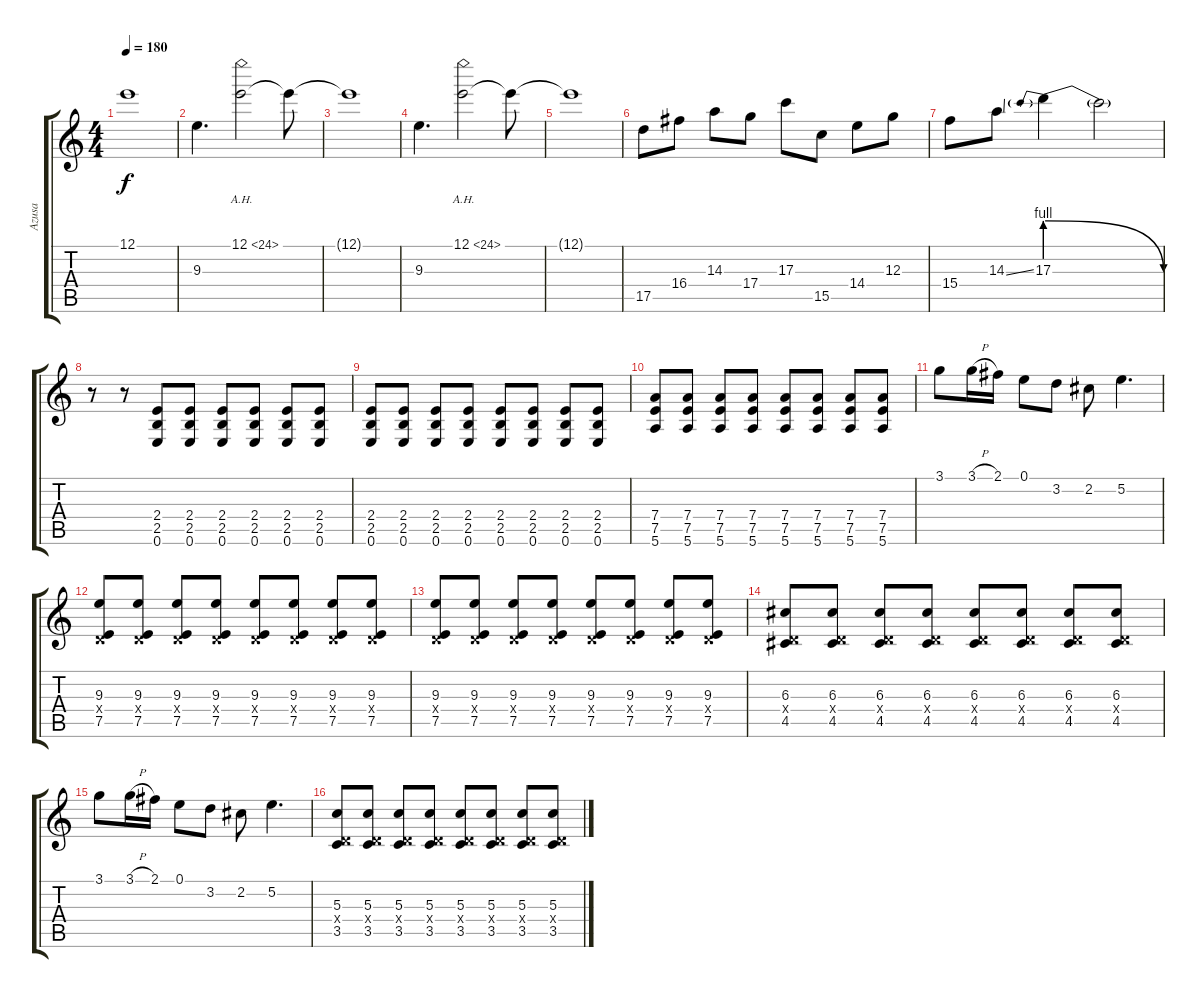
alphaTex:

\track ("Azusa" "Azusa") {instrument overdrivenguitar}
\staff {score tabs}
\tuning (E4 B3 G3 D3 A2 E2) {hide}
\ts (4 4)
\tempo 180
\clef g2
\ks c
12.1{t}.1{dy f} |
9.3.4{d} 12.1{ah 12}.2 12.1{t}.8 |
12.1{t}.1 |
9.3.4{d} 12.1{ah 12}.2 12.1{t}.8 |
12.1{t}.1 |
17.5.8 16.4.8 14.3.8 17.4.8 17.3.8 15.5.8 14.4.8 12.3.8 |
15.4.8 14.3{ss}.8 17.3{be (prebendrelease 0 4 60 0)}.4 17.3{t}.2 |
r.8 r.8 (2.4 2.5 0.6).8{volume 16 balance 13} (2.4 2.5 0.6).8 (2.4 2.5 0.6).8 (2.4 2.5 0.6).8 (2.4 2.5 0.6).8 (2.4 2.5 0.6).8 |
(2.4 2.5 0.6).8 (2.4 2.5 0.6).8 (2.4 2.5 0.6).8 (2.4 2.5 0.6).8 (2.4 2.5 0.6).8 (2.4 2.5 0.6).8 (2.4 2.5 0.6).8 (2.4 2.5 0.6).8 |
(7.4 7.5 5.6).8 (7.4 7.5 5.6).8 (7.4 7.5 5.6).8 (7.4 7.5 5.6).8 (7.4 7.5 5.6).8 (7.4 7.5 5.6).8 (7.4 7.5 5.6).8 (7.4 7.5 5.6).8 |
3.1.8 3.1{h}.16 2.1.16 0.1.8 3.2.8 2.2.8 5.2.4{d} |
(9.3 0.4{x} 7.5).8 (9.3 0.4{x} 7.5).8 (9.3 0.4{x} 7.5).8 (9.3 0.4{x} 7.5).8 (9.3 0.4{x} 7.5).8 (9.3 0.4{x} 7.5).8 (9.3 0.4{x} 7.5).8 (9.3 0.4{x} 7.5).8 |
(9.3 0.4{x} 7.5).8 (9.3 0.4{x} 7.5).8 (9.3 0.4{x} 7.5).8 (9.3 0.4{x} 7.5).8 (9.3 0.4{x} 7.5).8 (9.3 0.4{x} 7.5).8 (9.3 0.4{x} 7.5).8 (9.3 0.4{x} 7.5).8 |
(6.3 0.4{x} 4.5).8 (6.3 0.4{x} 4.5).8 (6.3 0.4{x} 4.5).8 (6.3 0.4{x} 4.5).8 (6.3 0.4{x} 4.5).8 (6.3 0.4{x} 4.5).8 (6.3 0.4{x} 4.5).8 (6.3 0.4{x} 4.5).8 |
3.1.8 3.1{h}.16 2.1.16 0.1.8 3.2.8 2.2.8 5.2.4{d} |
(5.3 0.4{x} 3.5).8 (5.3 0.4{x} 3.5).8 (5.3 0.4{x} 3.5).8 (5.3 0.4{x} 3.5).8 (5.3 0.4{x} 3.5).8 (5.3 0.4{x} 3.5).8 (5.3 0.4{x} 3.5).8 (5.3 0.4{x} 3.5).8
